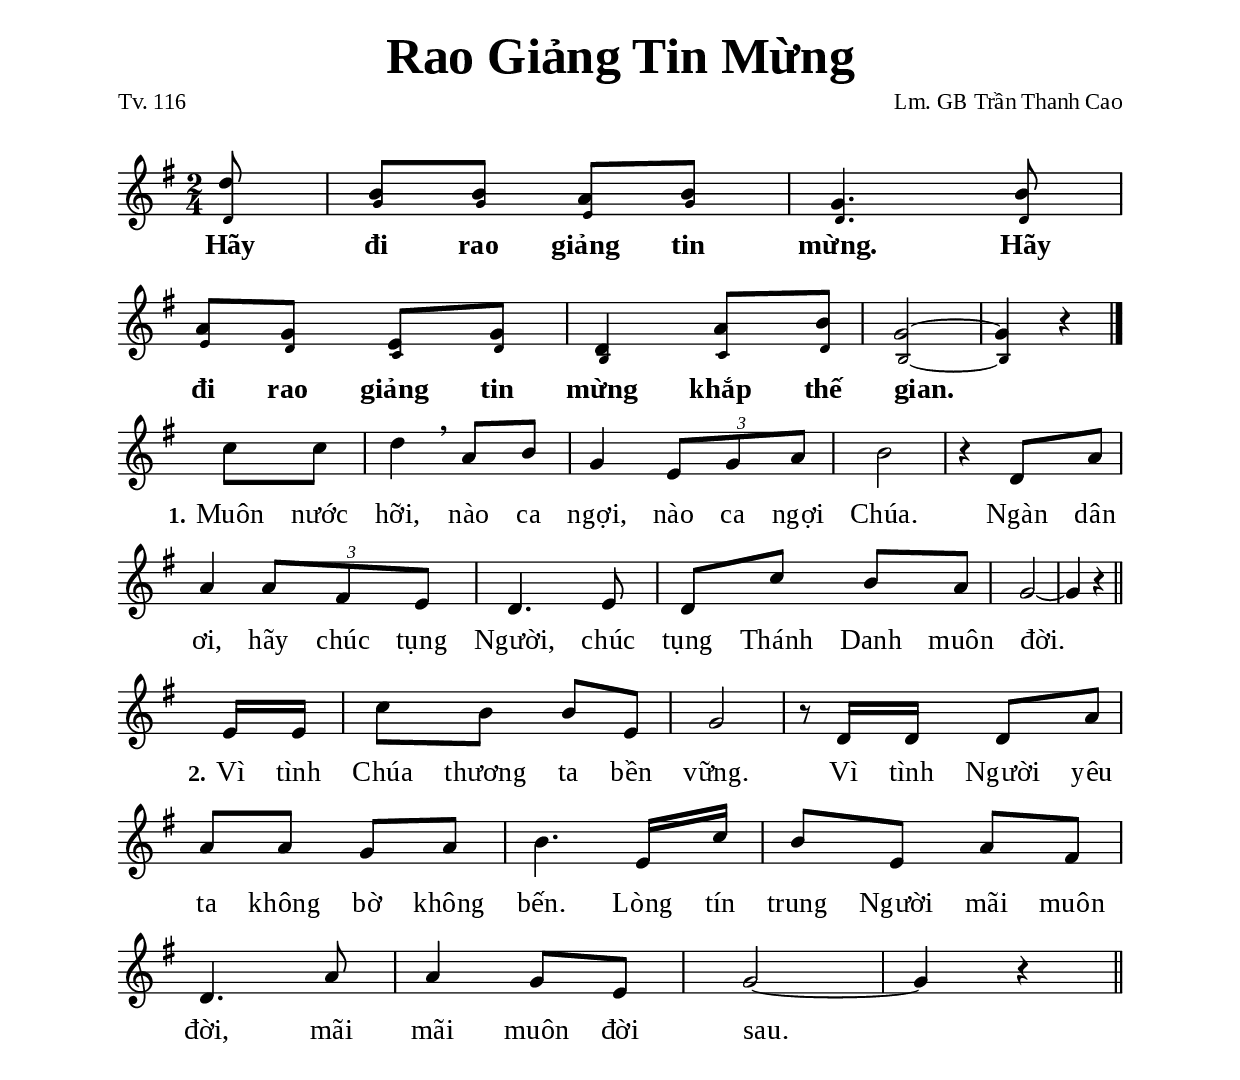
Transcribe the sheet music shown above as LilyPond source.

% Cài đặt chung
\version "2.22.1"
\include "english.ly"

\header {
  title = \markup { \fontsize #3 "Rao Giảng Tin Mừng" }
  poet = "Tv. 116"
  composer = "Lm. GB Trần Thanh Cao"
  arranger = " "
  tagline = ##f
}

% Nhạc điệp khúc
nhacDiepKhucSop = \relative c'' {
  \partial 8 d8 |
  b b a b |
  g4. b8 |
  a g e g |
  d4 a'8 b |
  g2 ~ |
  g4 r \bar "|."
}

nhacDiepKhucBas = \relative c' {
  \partial 8 d8 
  g g e g |
  d4. d8 |
  e d c d |
  b4 c8 d |
  b2 ~ |
  b4 r
}

% Nhạc phiên khúc
nhacPhienKhucMot = \relative c'' {
  \partial 4 c8 c |
  d4 \breathe a8 b |
  g4 \tuplet 3/2 { e8 g a } |
  b2 |
  r4 d,8 a' |
  a4 \tuplet 3/2 { a8 fs e } |
  d4. e8 |
  d c' b a |
  g2 ~ |
  g4 r \bar "||"
}

nhacPhienKhucHai = \relative c' {
  \partial 8 e16 e |
  c'8 b b e, |
  g2 |
  r8 d16 d d8 a' |
  a a g a |
  b4. e,16 c' |
  b8 e, a fs |
  d4. a'8 |
  a4 g8 e |
  g2 ~ |
  g4 r \bar "||"
}

% Lời điệp khúc
loiDiepKhuc = \lyricmode {
  Hãy đi rao giảng tin mừng.
  Hãy đi rao giảng tin mừng khắp thế gian.
}

% Lời phiên khúc
loiPhienKhucMot = \lyricmode {
  \set stanza = #"1."
  Muôn nước hỡi, nào ca ngợi, nào ca ngợi Chúa.
  Ngàn dân ơi, hãy chúc tụng Người,
  chúc tụng Thánh Danh muôn đời.
}

loiPhienKhucHai = \lyricmode {
  \set stanza = #"2."
  Vì tình Chúa thương ta bền vững.
  Vì tình Người yêu ta không bờ không bến.
  Lòng tín trung Người mãi muôn đời, mãi mãi muôn đời sau.
}


% Dàn trang
\paper {
  #(set-paper-size "a4")
  top-margin = 20\mm
  bottom-margin = 10\mm
  left-margin = 20\mm
  right-margin = 20\mm
  indent = #0
  #(define fonts
    (make-pango-font-tree
      "Liberation Serif"
      "Liberation Serif"
      "Liberation Serif"
      (/ 20 20)))
  page-count = #1
  system-system-spacing = #'((basic-distance . 12)
                             (minimum-distance . 12.5)
                             (padding . 1))
  score-system-spacing = #'((basic-distance . 12)
                             (minimum-distance . 12.5)
                             (padding . 1))
}

% Thiết lập tông và nhịp
TongNhip = { \key g \major \time 2/4 }

% Đổi kích thước nốt cho bè phụ
notBePhu =
#(define-music-function (font-size music) (number? ly:music?)
   (for-some-music
     (lambda (m)
       (if (music-is-of-type? m 'rhythmic-event)
           (begin
             (set! (ly:music-property m 'tweaks)
                   (cons `(font-size . ,font-size)
                         (ly:music-property m 'tweaks)))
             #t)
           #f))
     music)
   music)

\score {
  \new ChoirStaff <<
    \new Staff = diepKhuc \with {
        \consists "Merge_rests_engraver"
        %\magnifyStaff #(magstep +1)
        printPartCombineTexts = ##f
      }
      <<
      \new Voice \TongNhip \partCombine 
        \nhacDiepKhucSop
        \notBePhu -3 { \nhacDiepKhucBas }
      \new NullVoice = nhacThamChieu \nhacDiepKhucSop
      \new Lyrics \with {
          \override VerticalAxisGroup.
            nonstaff-relatedstaff-spacing.padding = #1
          \override VerticalAxisGroup.
            nonstaff-unrelatedstaff-spacing.padding = #1
        }
        \lyricsto nhacThamChieu \loiDiepKhuc
      >>
  >>
  \layout {
    \override Lyrics.LyricText.font-series = #'bold
    \override Lyrics.LyricText.font-size = #+2
    \override Lyrics.LyricSpace.minimum-distance = #5
    \override Score.BarNumber.break-visibility = ##(#f #f #f)
    \override Score.SpacingSpanner.uniform-stretching = ##t
  }
}

\score {
  \new ChoirStaff <<
    \new Staff = phienKhuc \with {
        %\magnifyStaff #(magstep +1)
      }
      <<
      \new Voice = beSop {
        \key g \major \time 2/4 \nhacPhienKhucMot
      }
    >>
    \new Lyrics \with {
          \override VerticalAxisGroup.
            nonstaff-relatedstaff-spacing.padding = #1.7
          \override VerticalAxisGroup.
            nonstaff-unrelatedstaff-spacing.padding = #1
        }
        \lyricsto beSop \loiPhienKhucMot
  >>
  \layout {
    \override Staff.TimeSignature.transparent = ##t
    \override Lyrics.LyricText.font-size = #+2
    \override Lyrics.LyricSpace.minimum-distance = #2.5
    \override Score.BarNumber.break-visibility = ##(#f #f #f)
    \override Score.SpacingSpanner.uniform-stretching = ##t
  }
}

\score {
  \new ChoirStaff <<
    \new Staff = phienKhuc \with {
        %\magnifyStaff #(magstep +1)
      }
      <<
      \new Voice = beSop {
        \key g \major \time 2/4 \nhacPhienKhucHai
      }
    >>
    \new Lyrics \with {
          \override VerticalAxisGroup.
            nonstaff-relatedstaff-spacing.padding = #1.5
          \override VerticalAxisGroup.
            nonstaff-unrelatedstaff-spacing.padding = #1
        }
        \lyricsto beSop \loiPhienKhucHai
  >>
  \layout {
    \override Staff.TimeSignature.transparent = ##t
    \override Lyrics.LyricText.font-size = #+2
    \override Lyrics.LyricSpace.minimum-distance = #3
    \override Score.BarNumber.break-visibility = ##(#f #f #f)
    \override Score.SpacingSpanner.uniform-stretching = ##t
  }
}
